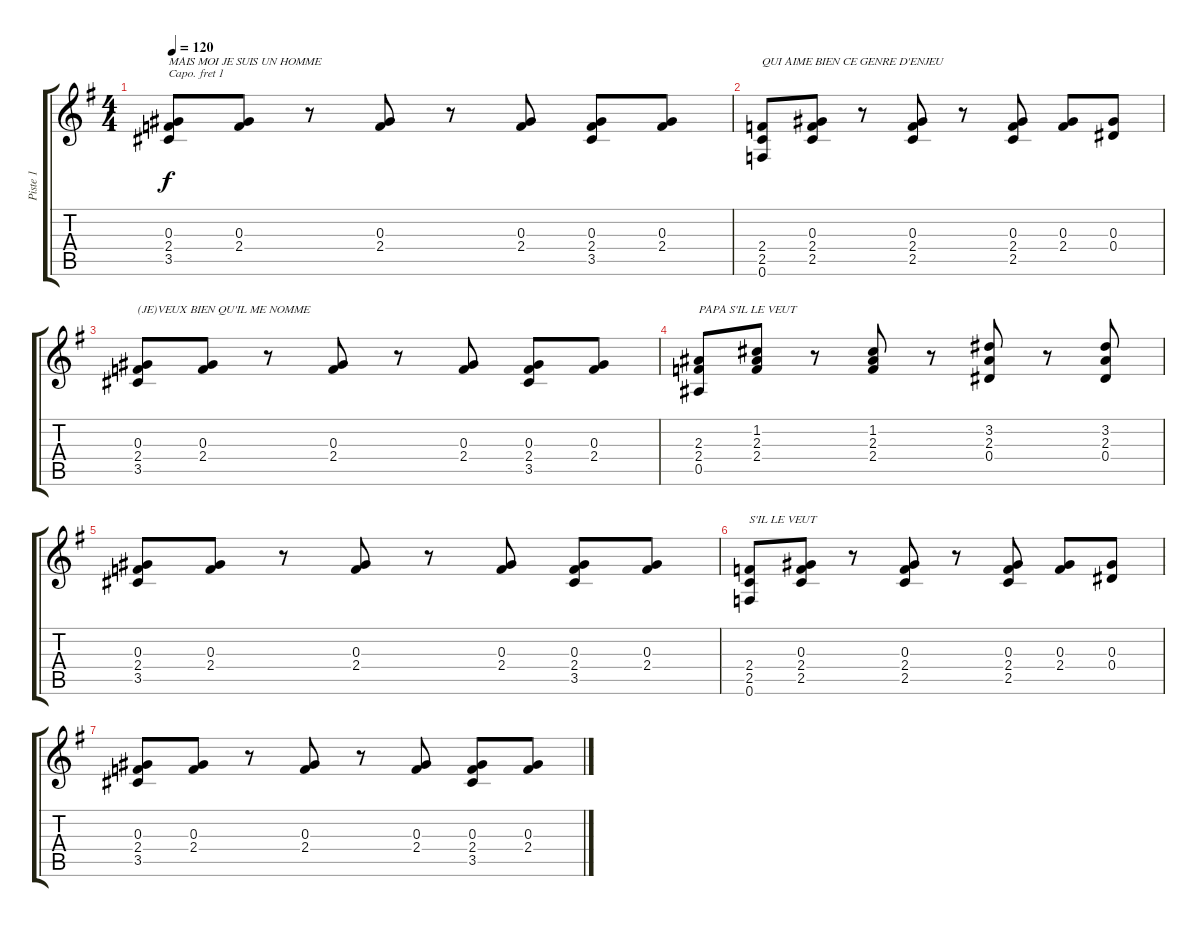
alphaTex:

\track ("Piste 1" "Piste 1") {instrument acousticguitarsteel}
\staff {score tabs}
\capo 1
\tuning (E4 B3 G3 D3 A2 E2) {hide}
\ts (4 4)
\tempo 120
\clef g2
\ks g
(0.3 2.4 3.5).8{txt "MAIS MOI JE SUIS UN HOMME" dy f} (0.3 2.4).8 r.8 (0.3 2.4).8 r.8 (0.3 2.4).8 (0.3 2.4 3.5).8 (0.3 2.4).8 |
(2.4 2.5 0.6).8{txt "QUI AIME BIEN CE GENRE D'ENJEU"} (0.3 2.4 2.5).8 r.8 (0.3 2.4 2.5).8 r.8 (0.3 2.4 2.5).8 (0.3 2.4).8 (0.3 0.4).8 |
(0.3 2.4 3.5).8{txt "(JE)VEUX BIEN QU'IL ME NOMME"} (0.3 2.4).8 r.8 (0.3 2.4).8 r.8 (0.3 2.4).8 (0.3 2.4 3.5).8 (0.3 2.4).8 |
(2.3 2.4 0.5).8{txt "PAPA S'IL LE VEUT"} (1.2 2.3 2.4).8 r.8 (1.2 2.3 2.4).8 r.8 (3.2 2.3 0.4).8 r.8 (3.2 2.3 0.4).8 |
(0.3 2.4 3.5).8 (0.3 2.4).8 r.8 (0.3 2.4).8 r.8 (0.3 2.4).8 (0.3 2.4 3.5).8 (0.3 2.4).8 |
(2.4 2.5 0.6).8{txt "S'IL LE VEUT"} (0.3 2.4 2.5).8 r.8 (0.3 2.4 2.5).8 r.8 (0.3 2.4 2.5).8 (0.3 2.4).8 (0.3 0.4).8 |
(0.3 2.4 3.5).8 (0.3 2.4).8 r.8 (0.3 2.4).8 r.8 (0.3 2.4).8 (0.3 2.4 3.5).8 (0.3 2.4).8
